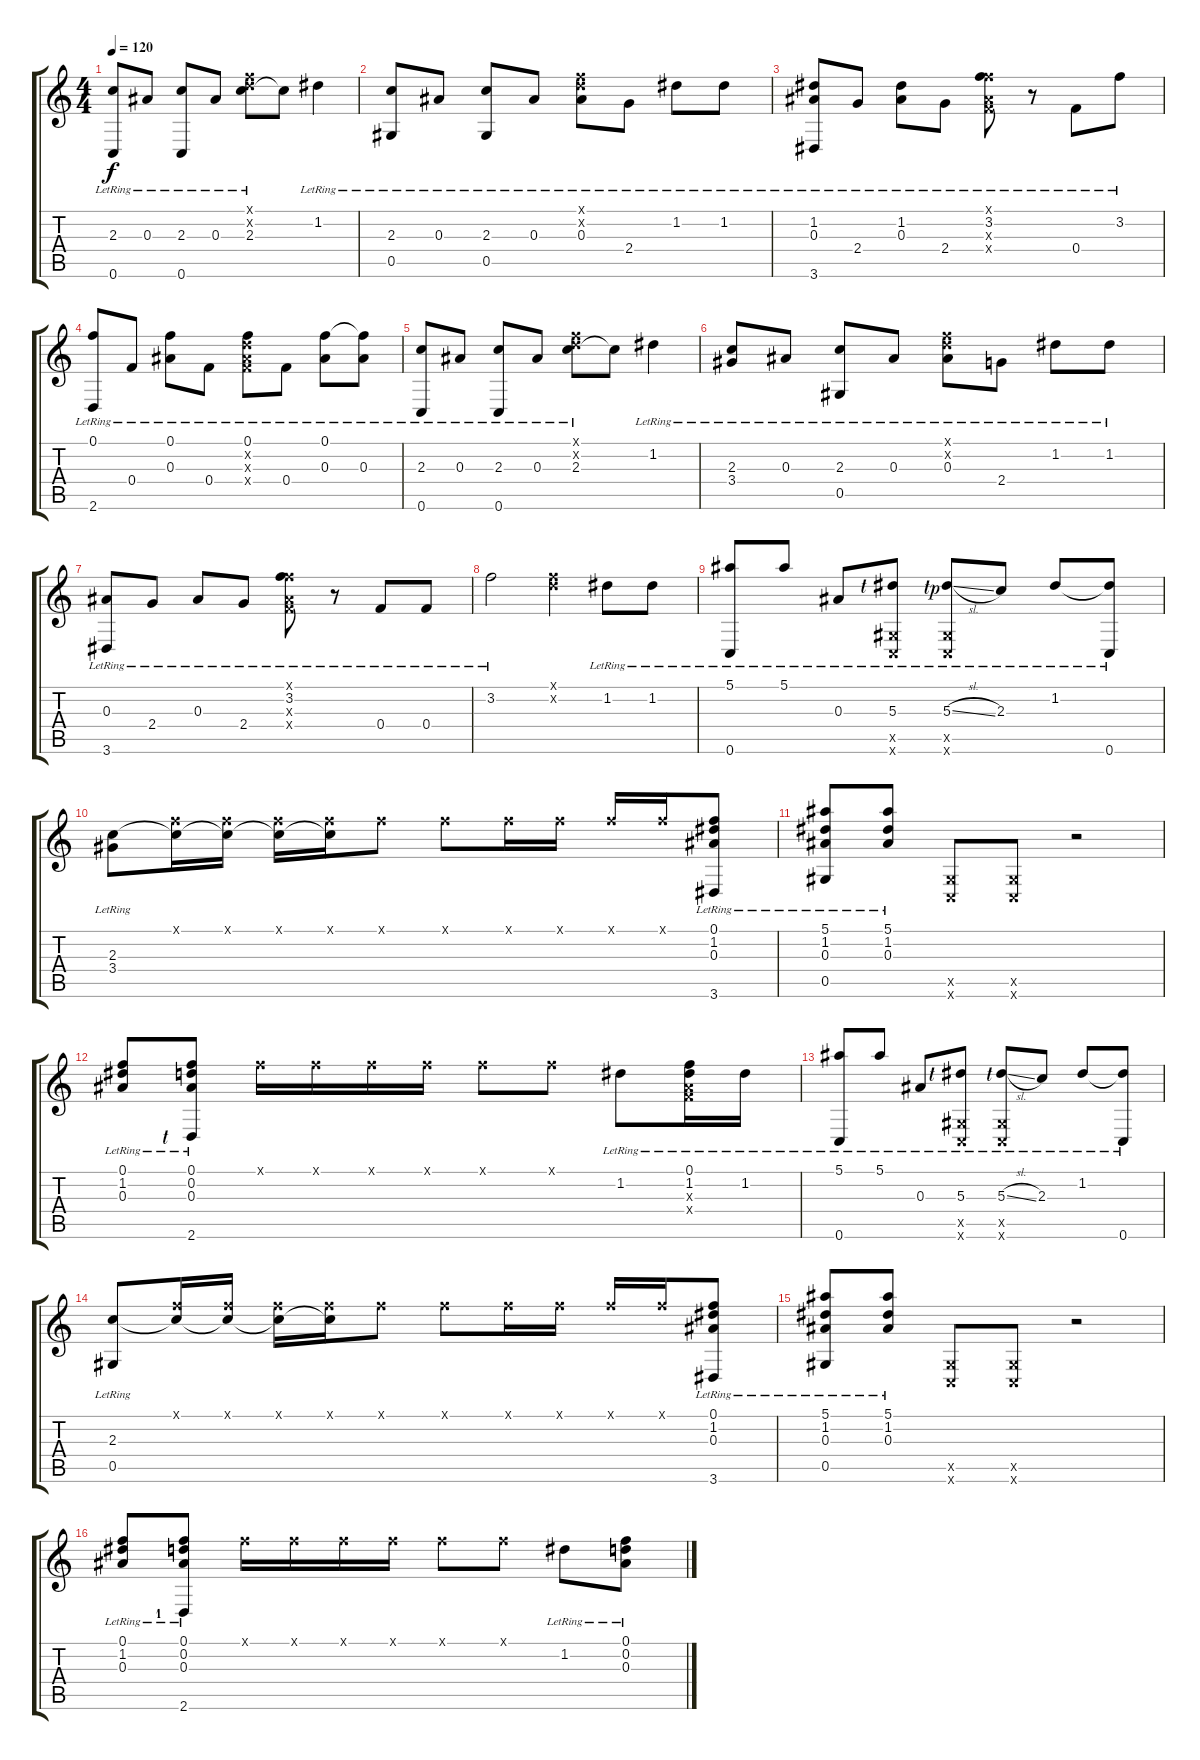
\track "" {instrument acousticguitarsteel}
\staff {score tabs}
\tuning (F4 D4 Bb3 F3 Ab2 C2) {hide}
\ts (4 4)
\tempo 120
\clef g2
\ks c
(2.3{lr} 0.6{lr}).8{dy f} 0.3{lr}.8 (2.3{lr} 0.6{lr}).8 0.3{lr}.8 (0.1{x} 0.2{x} 2.3{lr}).8 2.3{t}.8 1.2{lr}.4 |
(2.3{lr} 0.5{lr}).8 0.3{lr}.8 (2.3{lr} 0.5{lr}).8 0.3{lr}.8 (0.1{x} 0.2{x} 0.3{lr}).8 2.4{lr}.8 1.2{lr}.8 1.2{lr}.8 |
(1.2{lr} 0.3{lr} 3.6{lr}).8 2.4{lr}.8 (1.2{lr} 0.3{lr}).8 2.4{lr}.8 (0.1{x} 3.2{lr} 0.3{x} 0.4{x}).8 r.8 0.4{lr}.8 3.2{lr}.8 |
(0.1{lr} 2.6{lr}).8 0.4{lr}.8 (0.1{lr} 0.3{lr}).8 0.4{lr}.8 (0.1{lr} 0.2{x} 0.3{x} 0.4{x}).8 0.4{lr}.8 (0.1{lr} 0.3{lr}).8 (0.1{t} 0.3{lr}).8 |
(2.3{lr} 0.6{lr}).8 0.3{lr}.8 (2.3{lr} 0.6{lr}).8 0.3{lr}.8 (0.1{x} 0.2{x} 2.3{lr}).8 2.3{t}.8 1.2{lr}.4 |
(2.3{lr} 3.4{lr}).8 0.3{lr}.8 (2.3{lr} 0.5{lr}).8 0.3{lr}.8 (0.1{x} 0.2{x} 0.3{lr}).8 2.4{lr}.8 1.2{lr}.8 1.2{lr}.8 |
(0.3{lr} 3.6{lr}).8 2.4{lr}.8 0.3{lr}.8 2.4{lr}.8 (0.1{x} 3.2{lr} 0.3{x} 0.4{x}).8 r.8 0.4{lr}.8 0.4{lr}.8 |
3.2{lr}.2 (0.1{x} 0.2{x}).4 1.2{lr}.8 1.2{lr}.8 |
(5.1{lr} 0.6{lr}).8 5.1{lr}.8 0.3{lr}.8 (5.3{lr lf 1} 0.5{x} 0.6{x}).8 (5.3{sl lr lf 1 rf 1} 0.5{x} 0.6{x}).8 2.3{lr}.8 1.2{lr}.8 (1.2{t} 0.6{lr}).8 |
(2.3{lr} 3.4{lr}).8 (0.1{x} 2.3{t}).16 (0.1{x} 2.3{t}).16 (0.1{x} 2.3{t}).16 (0.1{x} 2.3{t}).16 0.1{x}.8 0.1{x}.8 0.1{x}.16 0.1{x}.16 0.1{x}.16 0.1{x}.16 (0.1{lr} 1.2{lr} 0.3{lr} 3.6{lr}).8 |
(5.1{lr} 1.2{lr} 0.3{lr} 0.5{lr}).8 (5.1{lr} 1.2{lr} 0.3{lr}).8 (0.5{x} 0.6{x}).8 (0.5{x} 0.6{x}).8 r.2 |
(0.1{lr} 1.2{lr} 0.3{lr}).8 (0.1{lr} 0.2{lr} 0.3{lr} 2.6{lr lf 1}).8 0.1{x}.16 0.1{x}.16 0.1{x}.16 0.1{x}.16 0.1{x}.8 0.1{x}.8 1.2{lr}.8 (0.1{lr} 1.2{lr} 0.3{x} 0.4{x}).16 1.2{lr}.16 |
(5.1{lr} 0.6{lr}).8 5.1{lr}.8 0.3{lr}.8 (5.3{lr lf 1} 0.5{x} 0.6{x}).8 (5.3{sl lr lf 1} 0.5{x} 0.6{x}).8 2.3{lr}.8 1.2{lr}.8 (1.2{t} 0.6{lr}).8 |
(2.3{lr} 0.5{lr}).8 (0.1{x} 2.3{t}).16 (0.1{x} 2.3{t}).16 (0.1{x} 2.3{t}).16 (0.1{x} 2.3{t}).16 0.1{x}.8 0.1{x}.8 0.1{x}.16 0.1{x}.16 0.1{x}.16 0.1{x}.16 (0.1{lr} 1.2{lr} 0.3{lr} 3.6{lr}).8 |
(5.1{lr} 1.2{lr} 0.3{lr} 0.5{lr}).8 (5.1{lr} 1.2{lr} 0.3{lr}).8 (0.5{x} 0.6{x}).8 (0.5{x} 0.6{x}).8 r.2 |
(0.1{lr} 1.2{lr} 0.3{lr}).8 (0.1{lr} 0.2{lr} 0.3{lr} 2.6{lr lf 2}).8 0.1{x}.16 0.1{x}.16 0.1{x}.16 0.1{x}.16 0.1{x}.8 0.1{x}.8 1.2{lr}.8 (0.1{lr} 0.2{lr} 0.3{lr}).8
